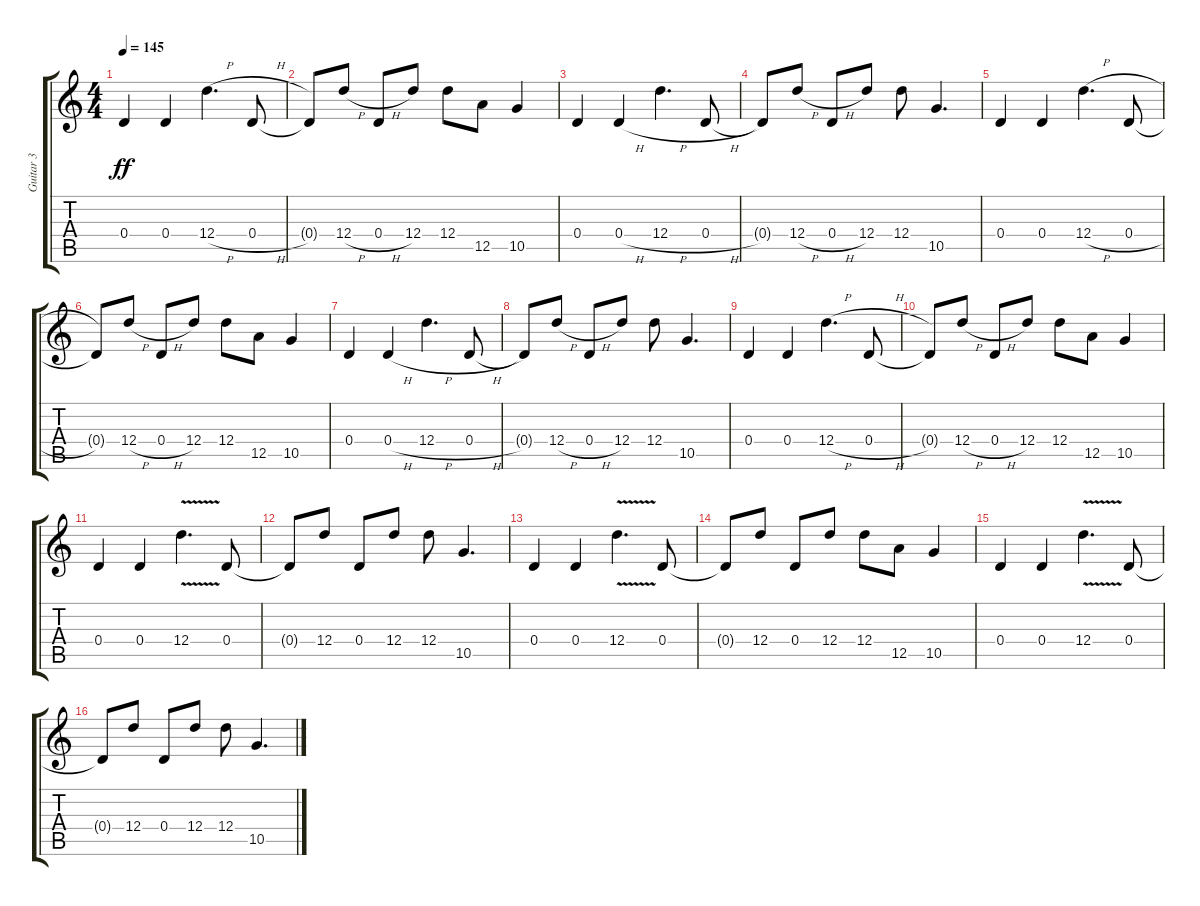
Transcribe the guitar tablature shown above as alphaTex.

\track ("Guitar 3" "Guitar 3") {instrument electricguitarjazz}
\staff {score tabs}
\tuning (E4 B3 G3 D3 A2 D2) {hide}
\ts (4 4)
\tempo 145
\clef g2
\ks c
0.4.4{dy ff} 0.4.4 12.4{h}.4{d} 0.4{h}.8 |
0.4{t}.8 12.4{h}.8 0.4{h}.8 12.4.8 12.4.8 12.5.8 10.5.4 |
0.4.4 0.4{h}.4 12.4{h}.4{d} 0.4{h}.8 |
0.4{t}.8 12.4{h}.8 0.4{h}.8 12.4.8 12.4.8 10.5.4{d} |
0.4.4 0.4.4 12.4{h}.4{d} 0.4{h}.8 |
0.4{t}.8 12.4{h}.8 0.4{h}.8 12.4.8 12.4.8 12.5.8 10.5.4 |
0.4.4 0.4{h}.4 12.4{h}.4{d} 0.4{h}.8 |
0.4{t}.8 12.4{h}.8 0.4{h}.8 12.4.8 12.4.8 10.5.4{d} |
0.4.4 0.4.4 12.4{h}.4{d} 0.4{h}.8 |
0.4{t}.8 12.4{h}.8 0.4{h}.8 12.4.8 12.4.8 12.5.8 10.5.4 |
0.4.4{instrument electricguitarclean} 0.4.4 12.4{v}.4{d} 0.4.8 |
0.4{t}.8 12.4.8 0.4.8 12.4.8 12.4.8 10.5.4{d} |
0.4.4 0.4.4 12.4{v}.4{d} 0.4.8 |
0.4{t}.8 12.4.8 0.4.8 12.4.8 12.4.8 12.5.8 10.5.4 |
0.4.4 0.4.4 12.4{v}.4{d} 0.4.8 |
0.4{t}.8 12.4.8 0.4.8 12.4.8 12.4.8 10.5.4{d}
